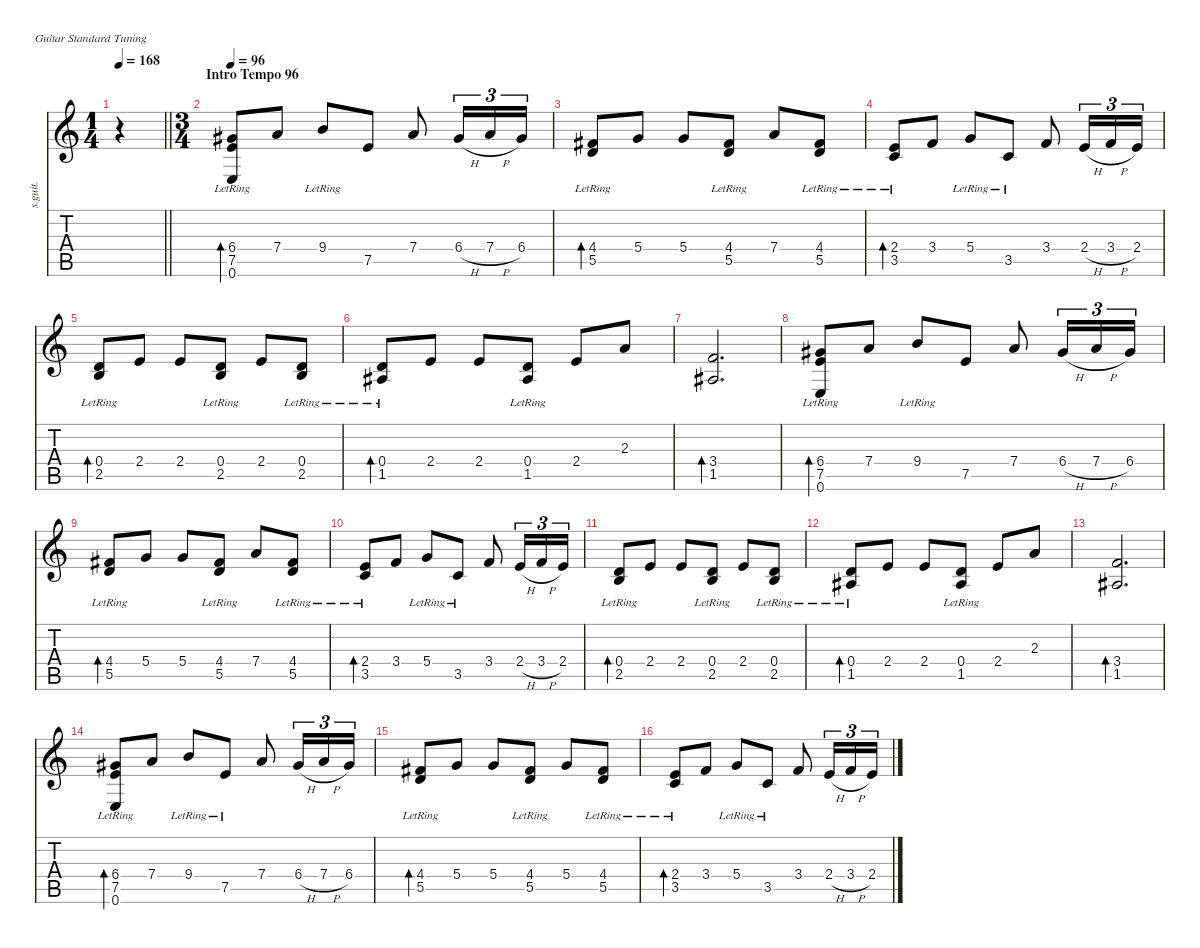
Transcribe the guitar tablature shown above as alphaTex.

\defaultSystemsLayout 4
\hideDynamics
\bracketExtendMode nobrackets
\otherSystemsTrackNameOrientation horizontal
\track ("Guitar II Acoustic" "s.guit.") {instrument acousticguitarsteel}
\staff {score tabs}
\tuning (E4 B3 G3 D3 A2 E2)
\voice
\ts (1 4)
\beaming (8 2)
\tempo 168
\clef g2
\barLineRight lightlight
\ks c
r.4{dy f instrument acousticguitarsteel} |
\ts (3 4)
\beaming (8 2 2 2)
\section ("" "Intro Tempo 96")
\tempo 96
(6.4{acc #} 7.5{lr} 0.6{lr}).8{bd 120} 7.4.8 9.4{lr}.8 7.5.8 7.4.8 6.4{h acc #}.16{tu (3 2)} 7.4{h}.16{tu (3 2)} 6.4{acc #}.16{tu (3 2)} |
(4.4{acc #} 5.5{lr}).8{bd 120} 5.4.8 5.4.8 (4.4{acc #} 5.5{lr}).8 7.4.8 (4.4{acc #} 5.5{lr}).8 |
(2.4 3.5{lr}).8{bd 120} 3.4.8 5.4{lr}.8 3.5{lr}.8 3.4.8 2.4{h}.16{tu (3 2)} 3.4{h}.16{tu (3 2)} 2.4.16{tu (3 2)} |
(0.4 2.5{lr}).8{bd 120} 2.4.8 2.4.8 (0.4 2.5{lr}).8 2.4.8 (0.4 2.5{lr}).8 |
(0.4 1.5{lr acc #}).8{bd 120} 2.4.8 2.4.8 (0.4 1.5{lr acc #}).8 2.4.8 2.3.8 |
(3.4 1.5{acc #}).2{d bd 120} |
(6.4{acc #} 7.5{lr} 0.6{lr}).8{bd 120} 7.4.8 9.4{lr}.8 7.5.8 7.4.8 6.4{h acc #}.16{tu (3 2)} 7.4{h}.16{tu (3 2)} 6.4{acc #}.16{tu (3 2)} |
(4.4{acc #} 5.5{lr}).8{bd 120} 5.4.8 5.4.8 (4.4{acc #} 5.5{lr}).8 7.4.8 (4.4{acc #} 5.5{lr}).8 |
(2.4 3.5{lr}).8{bd 120} 3.4.8 5.4{lr}.8 3.5{lr}.8 3.4.8 2.4{h}.16{tu (3 2)} 3.4{h}.16{tu (3 2)} 2.4.16{tu (3 2)} |
(0.4 2.5{lr}).8{bd 120} 2.4.8 2.4.8 (0.4 2.5{lr}).8 2.4.8 (0.4 2.5{lr}).8 |
(0.4 1.5{lr acc #}).8{bd 120} 2.4.8 2.4.8 (0.4 1.5{lr acc #}).8 2.4.8 2.3.8 |
(3.4 1.5{acc #}).2{d bd 120} |
(6.4{acc #} 7.5{lr} 0.6{lr}).8{bd 120} 7.4.8 9.4{lr}.8 7.5{lr}.8 7.4.8 6.4{h acc #}.16{tu (3 2)} 7.4{h}.16{tu (3 2)} 6.4{acc #}.16{tu (3 2)} |
(4.4{acc #} 5.5{lr}).8{bd 120} 5.4.8 5.4.8 (4.4{acc #} 5.5{lr}).8 5.4.8 (4.4{acc #} 5.5{lr}).8 |
(2.4 3.5{lr}).8{bd 120} 3.4.8 5.4{lr}.8 3.5{lr}.8 3.4.8 2.4{h}.16{tu (3 2)} 3.4{h}.16{tu (3 2)} 2.4.16{tu (3 2)}
\voice
\clef g2
\ottava regular
\simile none
\barLineRight lightlight
\ks c
r.4{dy mf} |
|
|
|
|
|
|
|
|
|
|
|
|
|
|
